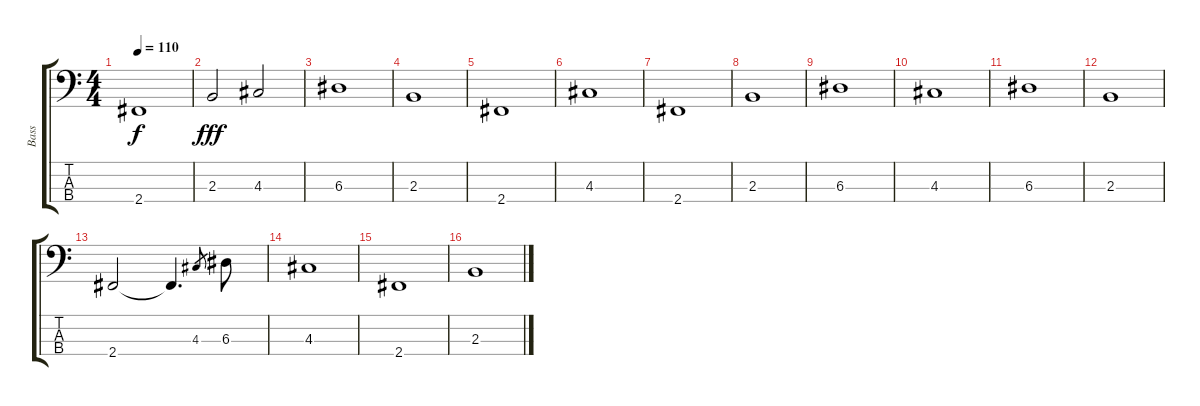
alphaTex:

\track ("Bass" "Bass") {instrument electricbassfinger}
\staff {score tabs}
\tuning (G2 D2 A1 E1) {hide}
\ts (4 4)
\tempo 110
\clef f4
\ks c
2.4.1{dy f} |
2.3.2{dy fff} 4.3.2 |
6.3.1 |
2.3.1 |
2.4.1 |
4.3.1 |
2.4.1 |
2.3.1 |
6.3.1 |
4.3.1 |
6.3.1 |
2.3.1 |
2.4.2 2.4{t}.4{d} 4.3.8{gr} 6.3.8 |
4.3.1 |
2.4.1 |
2.3.1
